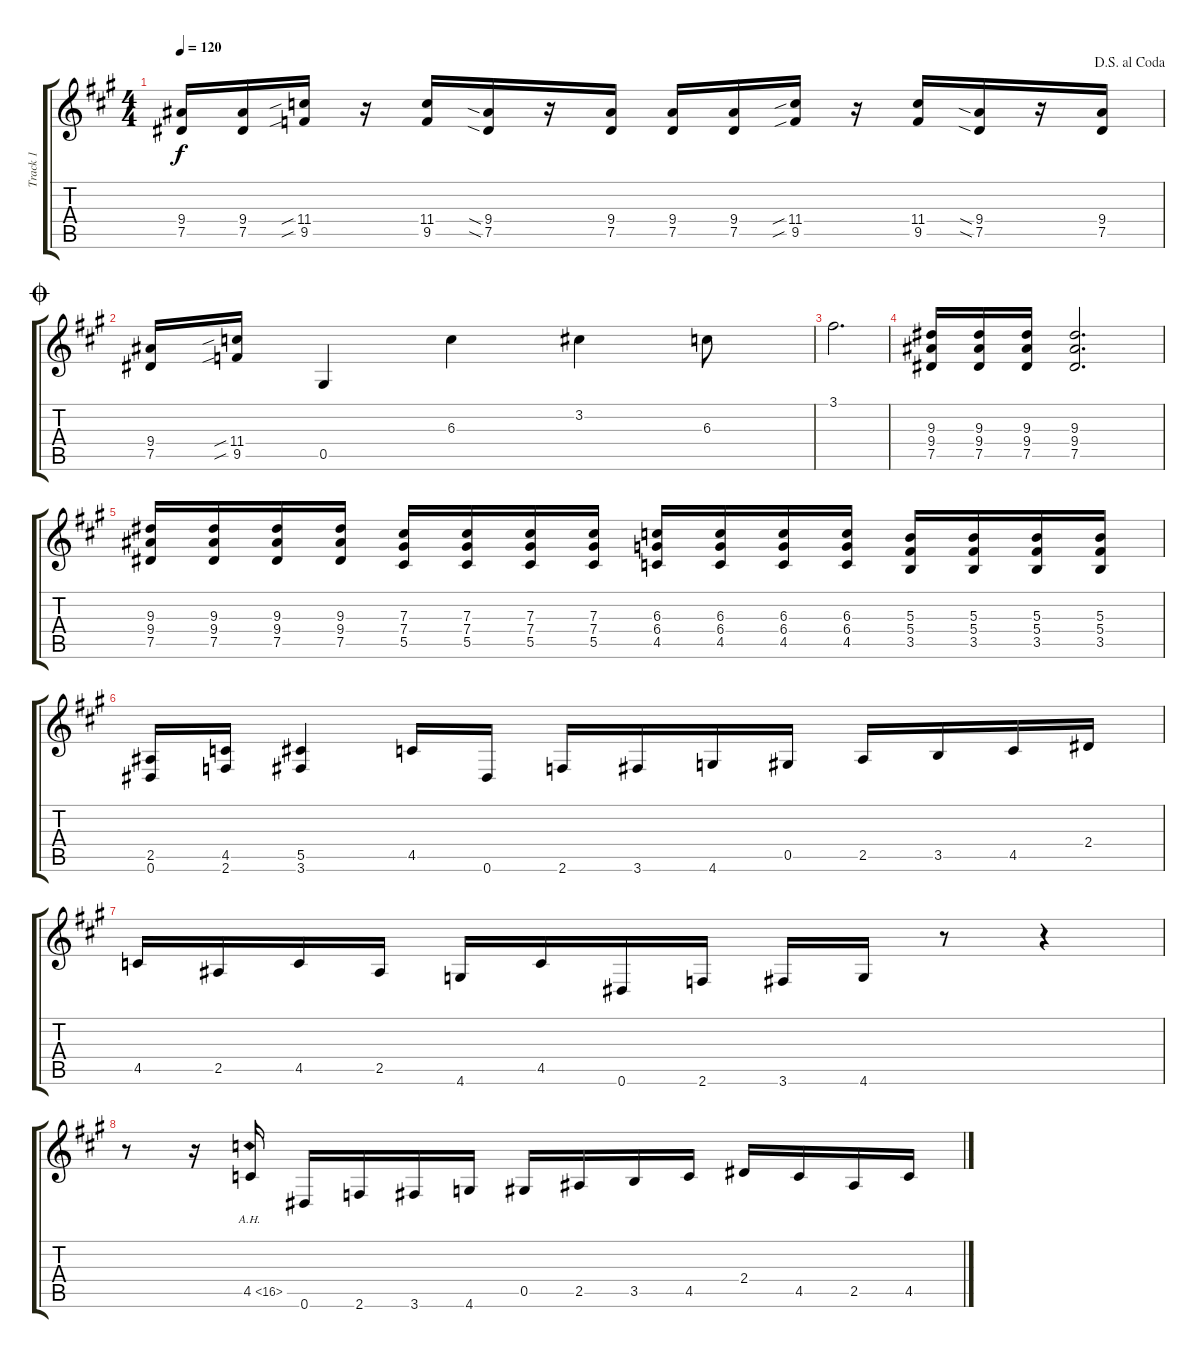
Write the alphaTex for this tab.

\track ("Track 1" "Track 1") {instrument distortionguitar}
\staff {score tabs}
\tuning (Eb4 Bb3 Gb3 Db3 Ab2 Eb2) {hide}
\ts (4 4)
\jump dalsegnoalcoda
\tempo 120
\clef g2
\ks a
(9.4 7.5).16{dy f} (9.4 7.5).16 (11.4{sib} 9.5{sib}).16 r.16 (11.4 9.5).16 (9.4{sia} 7.5{sia}).16 r.16 (9.4 7.5).16 (9.4 7.5).16 (9.4 7.5).16 (11.4{sib} 9.5{sib}).16 r.16 (11.4 9.5).16 (9.4{sia} 7.5{sia}).16 r.16 (9.4 7.5).16 |
\jump coda
(9.4 7.5).16 (11.4{sib} 9.5{sib}).16 0.5.4 6.3.4 3.2.4 6.3.8 |
3.1.2{d} |
(9.3 9.4 7.5).16 (9.3 9.4 7.5).16 (9.3 9.4 7.5).16 (9.3 9.4 7.5).2{d} |
(9.3 9.4 7.5).16 (9.3 9.4 7.5).16 (9.3 9.4 7.5).16 (9.3 9.4 7.5).16 (7.3 7.4 5.5).16 (7.3 7.4 5.5).16 (7.3 7.4 5.5).16 (7.3 7.4 5.5).16 (6.3 6.4 4.5).16 (6.3 6.4 4.5).16 (6.3 6.4 4.5).16 (6.3 6.4 4.5).16 (5.3 5.4 3.5).16 (5.3 5.4 3.5).16 (5.3 5.4 3.5).16 (5.3 5.4 3.5).16 |
(2.5 0.6).16 (4.5 2.6).16 (5.5 3.6).4 4.5.16 0.6.16 2.6.16 3.6.16 4.6.16 0.5.16 2.5.16 3.5.16 4.5.16 2.4.16 |
4.5.16 2.5.16 4.5.16 2.5.16 4.6.16 4.5.16 0.6.16 2.6.16 3.6.16 4.6.16 r.8 r.4 |
r.8 r.16 4.5{ah 12}.16 0.6.16 2.6.16 3.6.16 4.6.16 0.5.16 2.5.16 3.5.16 4.5.16 2.4.16 4.5.16 2.5.16 4.5.16
